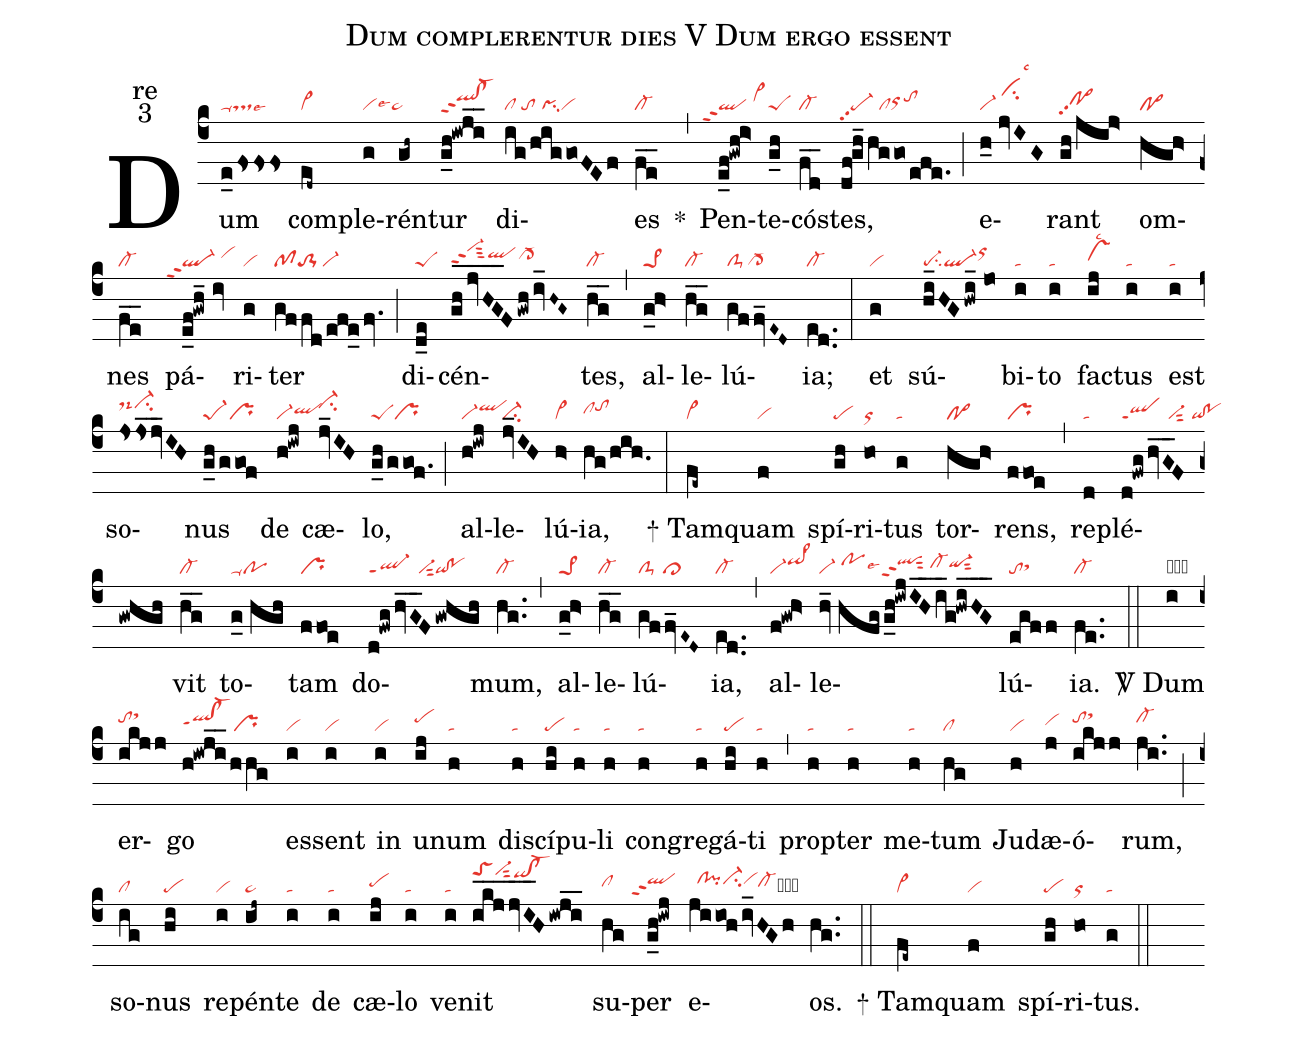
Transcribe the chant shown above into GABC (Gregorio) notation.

name:Dum complerentur dies V Dum ergo essent;
office-part:re;
mode:3;
nabc-lines:1;
%%
(c4) Dum(e_0fsfsfs|ta-tslse6) com(ed~|vi>)ple(g|vilse6pe~)rén(gh~)tur(g_h!iwji__|qlhi!cl-hippt2) di(ig/higgoFEf|cl/to/pisu1vi)es(fe__|cl-) <sp>*</sp>(,)
Pen(e_f!gwh!i>|````qlppt2/vi>hi)te(g_h|peS)cós(fd__|cl-)tes,(df!gh_hggo/efe.|pe-pp2/clorhhtohi) (;)
e(h_0//jvIG|vi-/cihklsc3)rant(gh/jij>|po>hhpp2) om(hgh>|po>)nes(fe__|cl-)
pá(e_f!gwh_//iv|````ql-ppt2/vihi)ri(g|vi)ter(gffd/efe_/fv.|pfto-1/vi-) (;)
di(d_e|peS)cén(gh_jv_HG__F/gwhiv_H~G~|vi-hkppt2sut3qlhicl->hh)tes,(hg__|cl-) (,)
al(g_h>|pe>1)le(hg__|cl-)lú(gf/fv_E~D~|clS-cl->)ia;(ed..|cl-) (:)

et(g|vi) sú(hi_HG/hwi_//jo|pe-su2ql-orhj)bi(i|ta)to(i|ta) fac(ij|vshhlsc2)tus(i|ta)
est(i|ta) so(jsjs_jv_IH|ds-hjci-hj)nus(g_h/ggof|pe-1pr) de(h!iwj|vi-qlhh) cæ(jv_IH|ci-hj)lo,(g_h/ggof.|peSpr) (;)
al(h!iwj|vi-qlhi)le(jv_IH|ci-)lú(h>|vi>)ia,(hg/hih.|clhhtohi) (:)

<sp>+</sp> Tam(fe~|vi>)quam(f|vi) spí(gh|pe)ri(ho|or)tus(g|ta) tor(hgh>|po>)rens,(ffoe|pr) (,)
re(d|ta)plé(d!fwghvG__F/gwhgh|qlppt1/vi-sut2/qi!po)vit(hg__|cl-)
to(g_0//hgh|poppu1)tam(ffoe|pr) do(d!fwghvG__F|ql-ppt1/vi-sut2|gwhgh|qi!po)mum,(hg..|cl-) (,)
al(g_h>|pe>1)le(hg__|cl-)lú(gf/fv_E~D~|clS-/cl>)ia,(ed..|cl-) (,)
al(f!gwh>|vi-qi>hi)le(hv_//hfg/g_h!iwjIH__i_g!hwiHG___|vi-/pohiqlhippt2sut2lse4/cl-hhqi-hhsut2)lú(egff|tosthh)ia.(fe..|cl-) (::)

<sp>V/</sp> Dum(i|obta) er(ikjj|tohisthk)go(h!iwji__/hhg|qlhh!cl-hhppt1pr) es(i|vi)sent(i|vi) in(i|vi)
u(ij|pehi)num(h|ta) dis(h|ta)cí(hi|pe)pu(h|ta)li(h|ta) con(h|ta)gre(h|ta)gá(hi|pe)ti(h|ta) (,)
prop(h|ta)ter(h|ta) me(h|ta)tum(hg|cl) Ju(h|vi)dæ(j|vihh)ó(ikjj|tohisthk)rum,(ji..|cl-hi) (;)
so(ig|cl)nus(hi|pe) re(i|vi)pén(ij~|pe~)te(i|ta) de(i|ta) cæ(ij|pehh)lo(i|ta)
ve(i|ta)nit(ikj___jvI__H/iwji__|toShlvi-hlsut2qihk!cl-hk) su(hg|clhh)per(g_h!iwj|````qlhippt2)
e(jiiohiv_HGh|//clhi!pihici-hivihicl-hhcb)os.(hg..) (::)

<sp>+</sp> Tam(fe~|vi>)quam(f|vi) spí(gh|pe)ri(ho|or)tus.(g|ta) (::)
